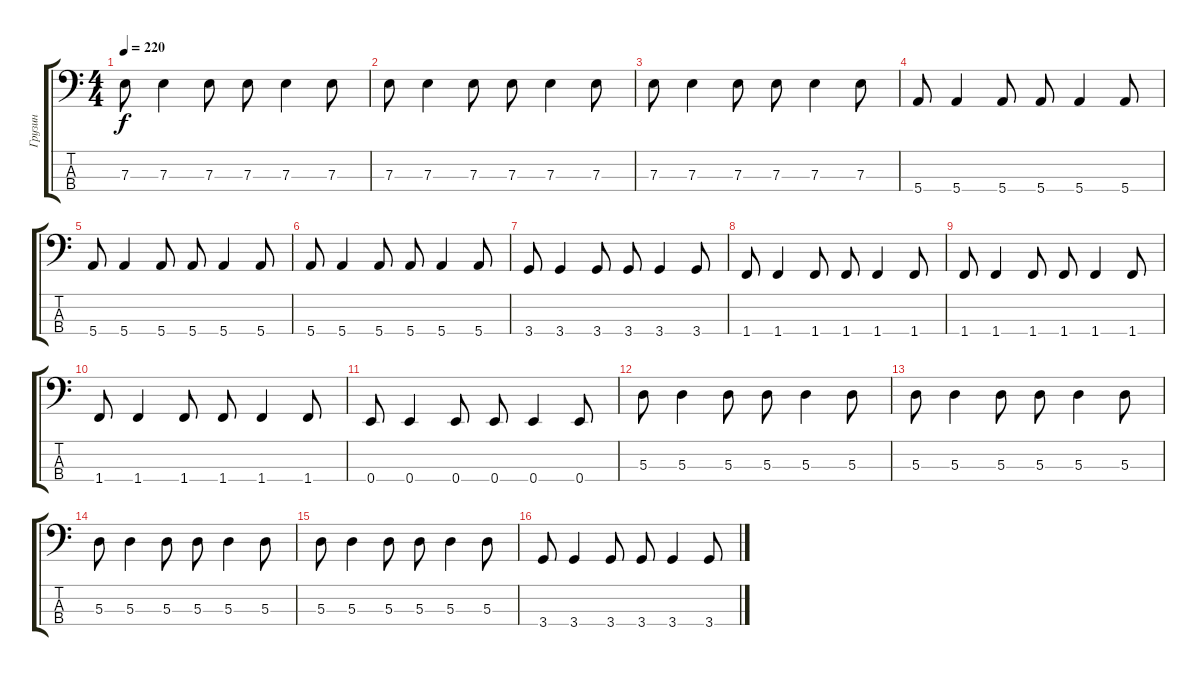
\track ("Грузин" "Грузин") {instrument electricbassfinger}
\staff {score tabs}
\tuning (G2 D2 A1 E1) {hide}
\ts (4 4)
\tempo 220
\clef f4
\ks c
7.3.8{dy f} 7.3.4 7.3.8 7.3.8 7.3.4 7.3.8 |
7.3.8 7.3.4 7.3.8 7.3.8 7.3.4 7.3.8 |
7.3.8 7.3.4 7.3.8 7.3.8 7.3.4 7.3.8 |
5.4.8 5.4.4 5.4.8 5.4.8 5.4.4 5.4.8 |
5.4.8 5.4.4 5.4.8 5.4.8 5.4.4 5.4.8 |
5.4.8 5.4.4 5.4.8 5.4.8 5.4.4 5.4.8 |
3.4.8 3.4.4 3.4.8 3.4.8 3.4.4 3.4.8 |
1.4.8 1.4.4 1.4.8 1.4.8 1.4.4 1.4.8 |
1.4.8 1.4.4 1.4.8 1.4.8 1.4.4 1.4.8 |
1.4.8 1.4.4 1.4.8 1.4.8 1.4.4 1.4.8 |
0.4.8 0.4.4 0.4.8 0.4.8 0.4.4 0.4.8 |
5.3.8 5.3.4 5.3.8 5.3.8 5.3.4 5.3.8 |
5.3.8 5.3.4 5.3.8 5.3.8 5.3.4 5.3.8 |
5.3.8 5.3.4 5.3.8 5.3.8 5.3.4 5.3.8 |
5.3.8 5.3.4 5.3.8 5.3.8 5.3.4 5.3.8 |
3.4.8 3.4.4 3.4.8 3.4.8 3.4.4 3.4.8
